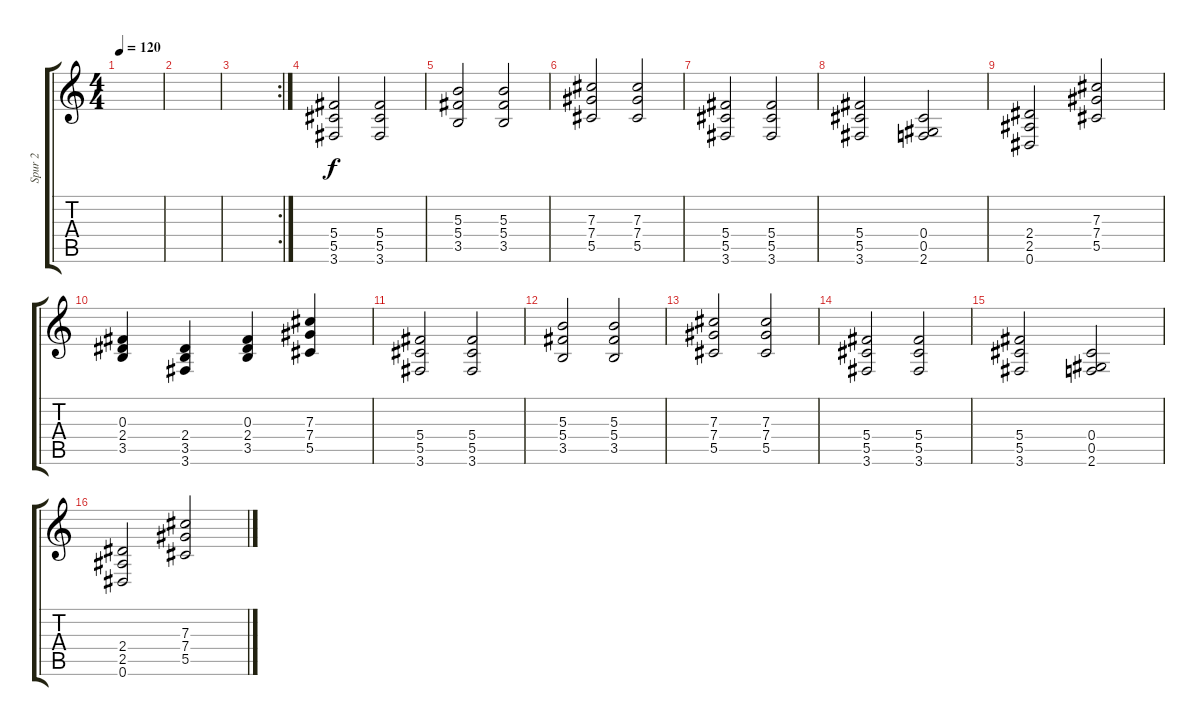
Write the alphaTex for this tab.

\track ("Spur 2" "Spur 2") {instrument distortionguitar}
\staff {score tabs}
\tuning (Eb4 Bb3 Gb3 Db3 Ab2 Eb2) {hide}
\ts (4 4)
\tempo 120
\clef g2
\ks c
|
|
\rc 2
|
(5.4 5.5 3.6).2 (5.4 5.5 3.6).2 |
(5.3 5.4 3.5).2 (5.3 5.4 3.5).2 |
(7.3 7.4 5.5).2 (7.3 7.4 5.5).2 |
(5.4 5.5 3.6).2 (5.4 5.5 3.6).2 |
(5.4 5.5 3.6).2 (0.4 0.5 2.6).2 |
(2.4 2.5 0.6).2 (7.3 7.4 5.5).2 |
(0.3 2.4 3.5).4 (2.4 3.5 3.6).4 (0.3 2.4 3.5).4 (7.3 7.4 5.5).4 |
(5.4 5.5 3.6).2 (5.4 5.5 3.6).2 |
(5.3 5.4 3.5).2 (5.3 5.4 3.5).2 |
(7.3 7.4 5.5).2 (7.3 7.4 5.5).2 |
(5.4 5.5 3.6).2 (5.4 5.5 3.6).2 |
(5.4 5.5 3.6).2 (0.4 0.5 2.6).2 |
(2.4 2.5 0.6).2 (7.3 7.4 5.5).2
